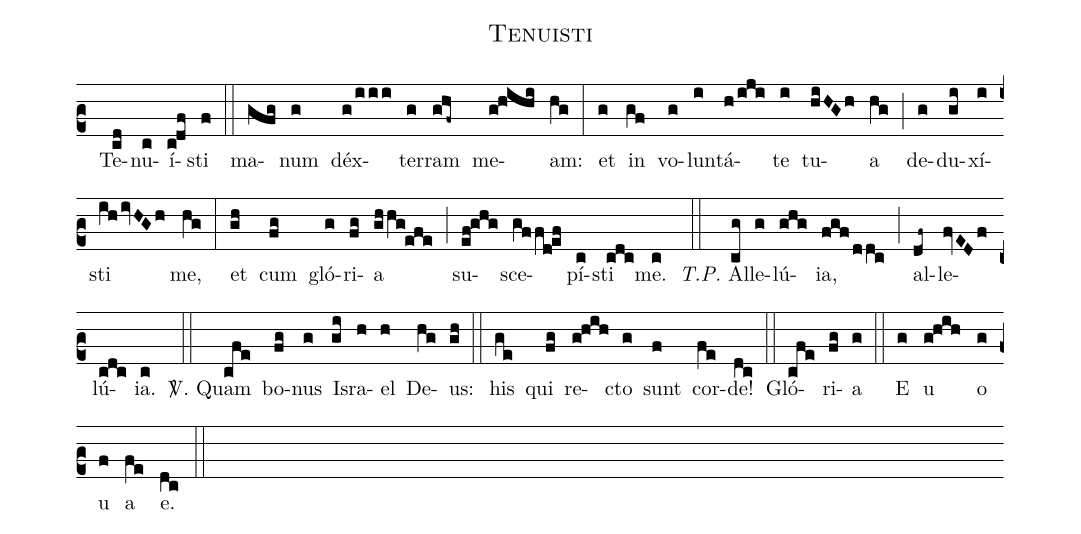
name:Tenuisti;
mode:VII;
office-part:Introitus;
%%
(c2) () Te(cd)nu(c)í(c!df)sti(f) (::) ma(gfg)num(g) déx(g/iii)ter(g)ram(ghf~) me(g!hihi)am:(hg) (:) et(g) in(gf) vo(g)lun(i)tá(h/iji)te(i) tu(hiHGh)a(hg) (;) de(g)du(gi)xí(i)sti(ih/ivHGh) me,(hg) (:) et(gh) cum(fg) gló(g)ri(fg)a(ghhg!efe) (;) su(ef!ghg)sce(gffd!ef)pí(c)sti(cdc) me.(c) (::) <i>T.P.</i> Al(cg)le(g)lú(ghg)ia,(fgf/ddc) (;) al(df~)le(fvEDf)lú(cdc)ia.(c) (::) <sp>V/</sp>. Quam(cfe) bo(fg)nus(g) Is(gi)ra(h)el(h) De(hg)us:(gh) (::) his(ge) qui(fg) re(g!hih)cto(g) sunt(f) cor(fe)de!(dc) (::) Gló(cfe)ri(fg)a(g) (::) E(g) u(g!hih) o(g) u(f) a(fe) e.(dc) (::)
